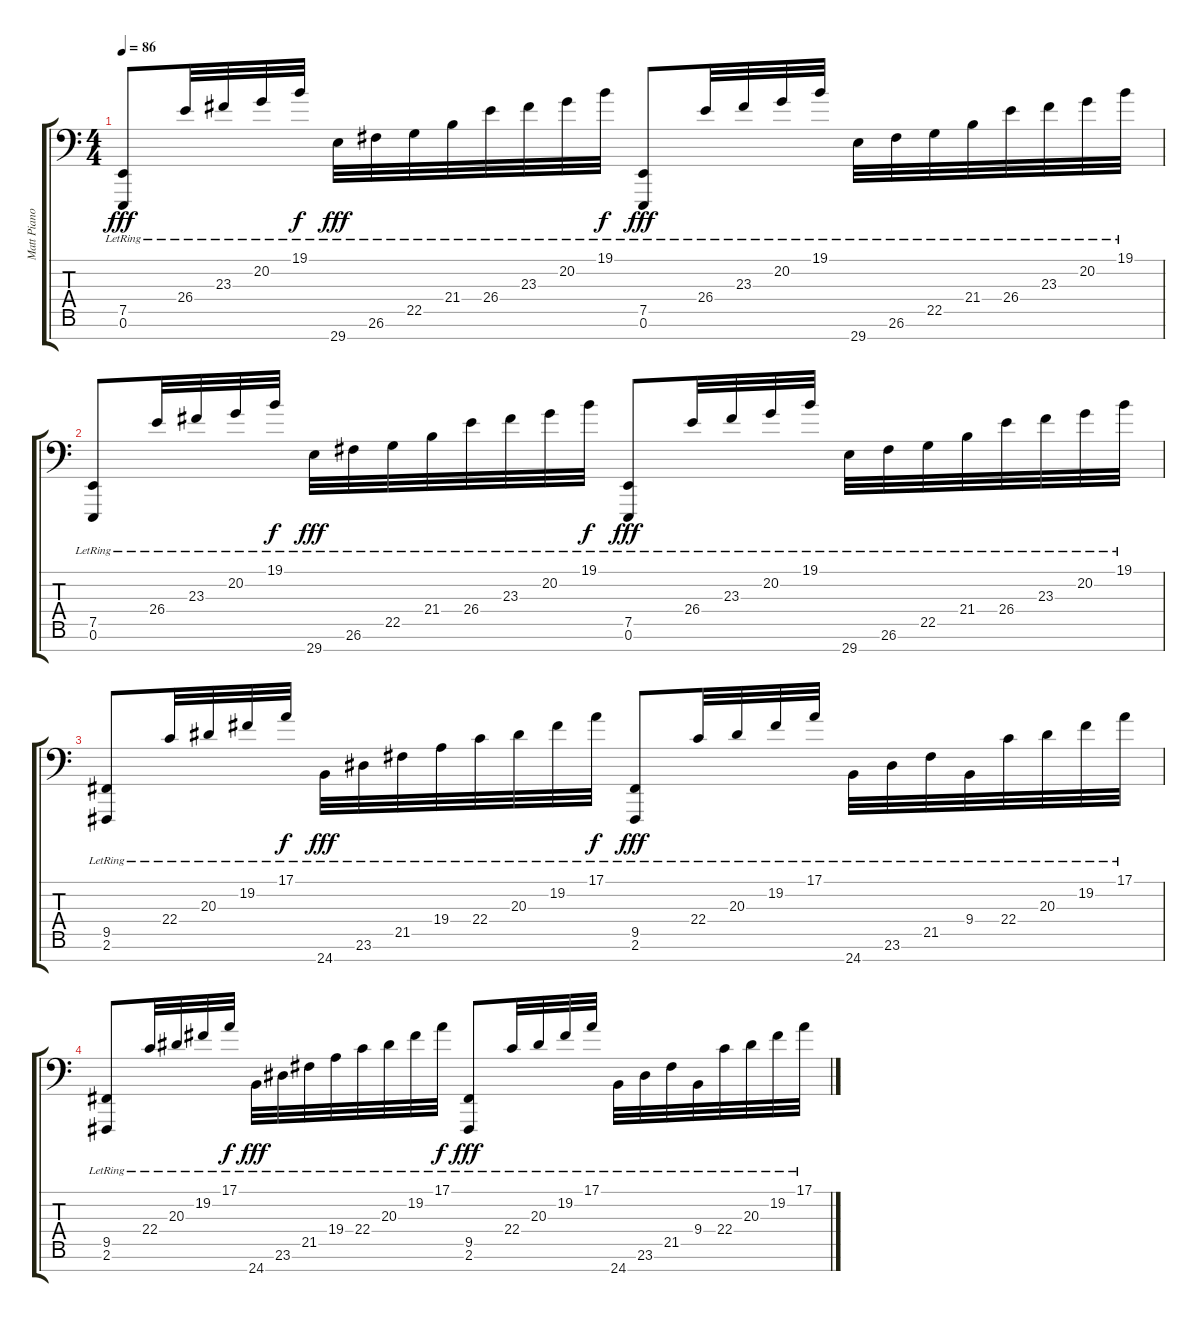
\track ("Matt Piano (Intro LH)" "Matt Piano") {instrument acousticgrandpiano}
\staff {score tabs}
\tuning (E3 B2 G2 D2 A1 E1 B0) {hide}
\ts (4 4)
\tempo 86
\clef f4
\ks c
(7.5{lr} 0.6{lr}).8{dy fff} 26.4{lr}.32 23.3{lr}.32 20.2{lr}.32 19.1{lr}.32{dy f} 29.7{lr}.32{dy fff} 26.6{lr}.32 22.5{lr}.32 21.4{lr}.32 26.4{lr}.32 23.3{lr}.32 20.2{lr}.32 19.1{lr}.32{dy f} (7.5{lr} 0.6{lr}).8{dy fff} 26.4{lr}.32 23.3{lr}.32 20.2{lr}.32 19.1{lr}.32 29.7{lr}.32 26.6{lr}.32 22.5{lr}.32 21.4{lr}.32 26.4{lr}.32 23.3{lr}.32 20.2{lr}.32 19.1{lr}.32 |
(7.5{lr} 0.6{lr}).8 26.4{lr}.32 23.3{lr}.32 20.2{lr}.32 19.1{lr}.32{dy f} 29.7{lr}.32{dy fff} 26.6{lr}.32 22.5{lr}.32 21.4{lr}.32 26.4{lr}.32 23.3{lr}.32 20.2{lr}.32 19.1{lr}.32{dy f} (7.5{lr} 0.6{lr}).8{dy fff} 26.4{lr}.32 23.3{lr}.32 20.2{lr}.32 19.1{lr}.32 29.7{lr}.32 26.6{lr}.32 22.5{lr}.32 21.4{lr}.32 26.4{lr}.32 23.3{lr}.32 20.2{lr}.32 19.1{lr}.32 |
(9.5{lr} 2.6{lr}).8 22.4{lr}.32 20.3{lr}.32 19.2{lr}.32 17.1{lr}.32{dy f} 24.7{lr}.32{dy fff} 23.6{lr}.32 21.5{lr}.32 19.4{lr}.32 22.4{lr}.32 20.3{lr}.32 19.2{lr}.32 17.1{lr}.32{dy f} (9.5{lr} 2.6{lr}).8{dy fff} 22.4{lr}.32 20.3{lr}.32 19.2{lr}.32 17.1{lr}.32 24.7{lr}.32 23.6{lr}.32 21.5{lr}.32 9.4{lr}.32 22.4{lr}.32 20.3{lr}.32 19.2{lr}.32 17.1{lr}.32 |
(9.5{lr} 2.6{lr}).8 22.4{lr}.32 20.3{lr}.32 19.2{lr}.32 17.1{lr}.32{dy f} 24.7{lr}.32{dy fff} 23.6{lr}.32 21.5{lr}.32 19.4{lr}.32 22.4{lr}.32 20.3{lr}.32 19.2{lr}.32 17.1{lr}.32{dy f} (9.5{lr} 2.6{lr}).8{dy fff} 22.4{lr}.32 20.3{lr}.32 19.2{lr}.32 17.1{lr}.32 24.7{lr}.32 23.6{lr}.32 21.5{lr}.32 9.4{lr}.32 22.4{lr}.32 20.3{lr}.32 19.2{lr}.32 17.1{lr}.32
